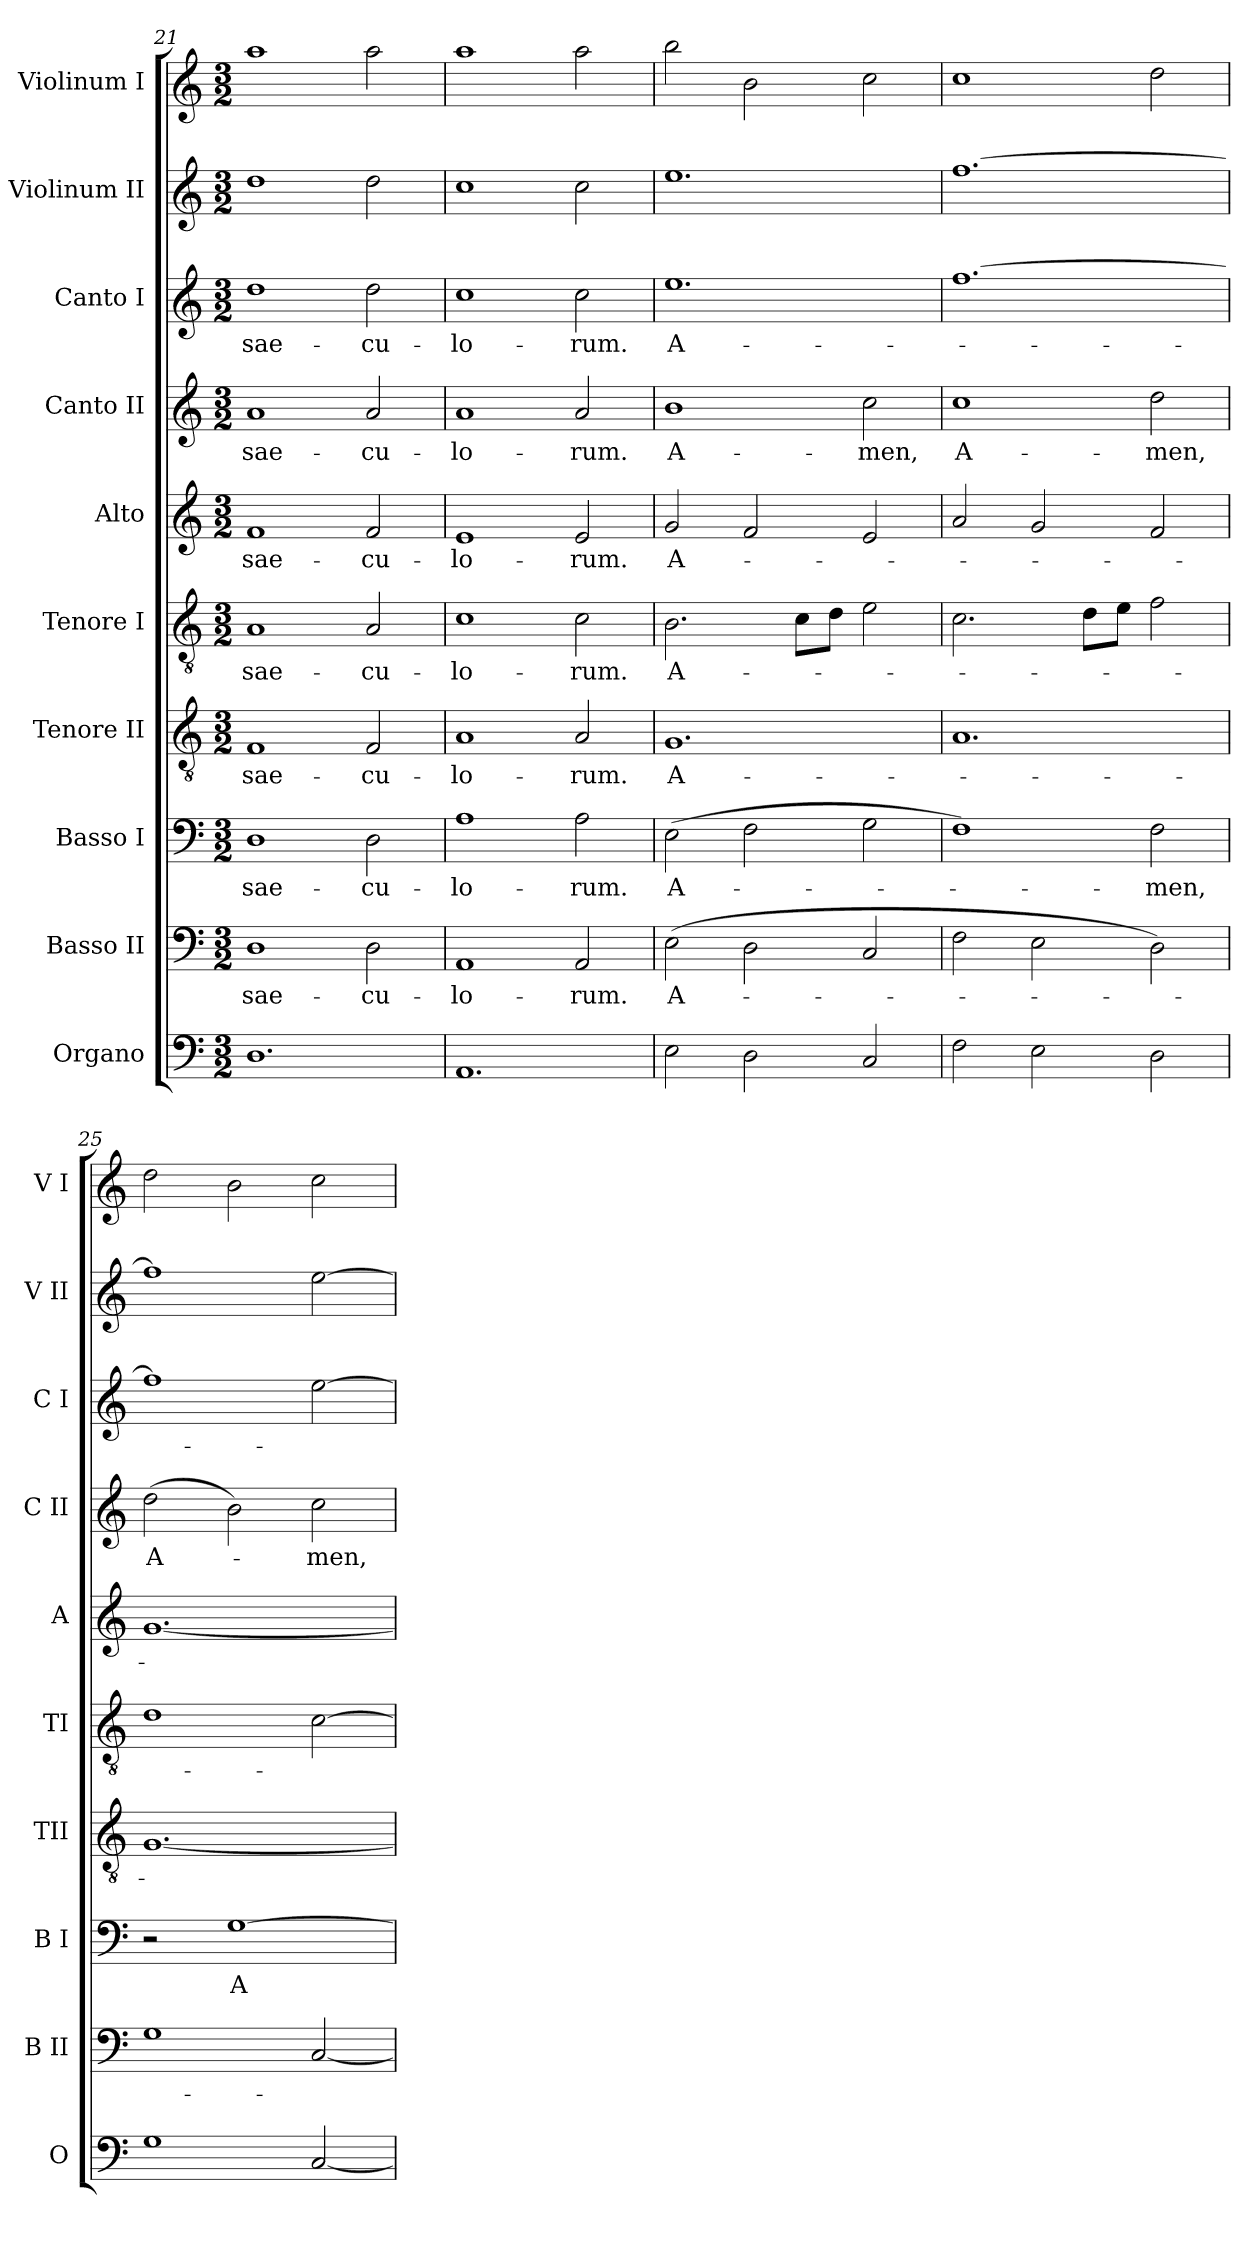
**kern	**kern	**text	**kern	**text	**kern	**text	**kern	**text	**kern	**text	**kern	**text	**kern	**text	**kern	**kern
*part10	*part9	*part9	*part8	*part8	*part7	*part7	*part6	*part6	*part5	*part5	*part4	*part4	*part3	*part3	*part2	*part1
*staff10	*staff9	*staff9	*staff8	*staff8	*staff7	*staff7	*staff6	*staff6	*staff5	*staff5	*staff4	*staff4	*staff3	*staff3	*staff2	*staff1
*I"Organo	*I"Basso II	*	*I"Basso I	*	*I"Tenore II	*	*I"Tenore I	*	*I"Alto	*	*I"Canto II	*	*I"Canto I	*	*I"Violinum II	*I"Violinum I
*I'O	*I'B II	*	*I'B I	*	*I'TII	*	*I'TI	*	*I'A	*	*I'C II	*	*I'C I	*	*I'V II	*I'V I
*clefF4	*clefF4	*	*clefF4	*	*clefGv2	*	*clefGv2	*	*clefG2	*	*clefG2	*	*clefG2	*	*clefG2	*clefG2
*k[]	*k[]	*	*k[]	*	*k[]	*	*k[]	*	*k[]	*	*k[]	*	*k[]	*	*k[]	*k[]
*C:	*C:	*	*C:	*	*C:	*	*C:	*	*C:	*	*C:	*	*C:	*	*C:	*C:
*M3/2	*M3/2	*	*M3/2	*	*M3/2	*	*M3/2	*	*M3/2	*	*M3/2	*	*M3/2	*	*M3/2	*M3/2
=21	=21	=21	=21	=21	=21	=21	=21	=21	=21	=21	=21	=21	=21	=21	=21	=21
!	!	!LO:LY:b	!	!LO:LY:b	!	!LO:LY:b	!	!LO:LY:b	!	!LO:LY:b	!	!LO:LY:b	!	!LO:LY:b	!	!
1.D	1D	sae-	1D	sae-	1F	sae-	1A	sae-	1f	sae-	1a	sae-	1dd	sae-	1dd	1aa
!	!	!LO:LY:b	!	!LO:LY:b	!	!LO:LY:b	!	!LO:LY:b	!	!LO:LY:b	!	!LO:LY:b	!	!LO:LY:b	!	!
.	2D\	-cu-	2D\	-cu-	2F/	-cu-	2A/	-cu-	2f/	-cu-	2a/	-cu-	2dd\	-cu-	2dd\	2aa\
=22	=22	=22	=22	=22	=22	=22	=22	=22	=22	=22	=22	=22	=22	=22	=22	=22
!	!	!LO:LY:b	!	!LO:LY:b	!	!LO:LY:b	!	!LO:LY:b	!	!LO:LY:b	!	!LO:LY:b	!	!LO:LY:b	!	!
1.AA	1AA	-lo-	1A	-lo-	1A	-lo-	1c	-lo-	1e	-lo-	1a	-lo-	1cc	-lo-	1cc	1aa
!	!	!LO:LY:b	!	!LO:LY:b	!	!LO:LY:b	!	!LO:LY:b	!	!LO:LY:b	!	!LO:LY:b	!	!LO:LY:b	!	!
.	2AA/	-rum.	2A\	-rum.	2A/	-rum.	2c\	-rum.	2e/	-rum.	2a/	-rum.	2cc\	-rum.	2cc\	2aa\
=23	=23	=23	=23	=23	=23	=23	=23	=23	=23	=23	=23	=23	=23	=23	=23	=23
!	!	!LO:LY:b	!	!LO:LY:b	!	!LO:LY:b	!	!LO:LY:b	!	!LO:LY:b	!	!LO:LY:b	!	!LO:LY:b	!	!
2E\	(>2E\	A-	(>2E\	A-	1.G	A-	2.B\	A-	2g/	A-	1b	A-	1.ee	A-	1.ee	2bb\
2D\	2D\	.	2F\	.	.	.	.	.	2f/	.	.	.	.	.	.	2b\
.	.	.	.	.	.	.	8c\L	.	.	.	.	.	.	.	.	.
.	.	.	.	.	.	.	8d\J	.	.	.	.	.	.	.	.	.
!	!	!	!	!	!	!	!	!	!	!	!	!LO:LY:b	!	!	!	!
2C/	2C/	.	2G\	.	.	.	2e\	.	2e/	.	2cc\	-men,	.	.	.	2cc\
=24	=24	=24	=24	=24	=24	=24	=24	=24	=24	=24	=24	=24	=24	=24	=24	=24
!	!	!	!	!	!	!	!	!	!	!	!	!LO:LY:b	!	!	!	!
2F\	2F\	.	1F)	.	1.A	.	2.c\	.	2a/	.	1cc	A-	[>1.ff	.	[>1.ff	1cc
2E\	2E\	.	.	.	.	.	.	.	2g/	.	.	.	.	.	.	.
.	.	.	.	.	.	.	8d\L	.	.	.	.	.	.	.	.	.
.	.	.	.	.	.	.	8e\J	.	.	.	.	.	.	.	.	.
!	!	!	!	!LO:LY:b	!	!	!	!	!	!	!	!LO:LY:b	!	!	!	!
2D\	2D\)	.	2F\	-men,	.	.	2f\	.	2f/	.	2dd\	-men,	.	.	.	2dd\
!!LO:PB:g=z
=25	=25	=25	=25	=25	=25	=25	=25	=25	=25	=25	=25	=25	=25	=25	=25	=25
!	!	!	!	!	!	!	!	!	!	!	!	!LO:LY:b	!	!	!	!
1G	1G	.	2r	.	[<1.G	.	1d	.	[<1.g	.	(>2dd\	A-	1ff]	.	1ff]	2dd\
!	!	!	!	!LO:LY:b	!	!	!	!	!	!	!	!	!	!	!	!
.	.	.	[>1G	A-	.	.	.	.	.	.	2b\)	.	.	.	.	2b\
!	!	!	!	!	!	!	!	!	!	!	!	!LO:LY:b	!	!	!	!
[<2C/	[<2C/	.	.	.	.	.	[>2c\	.	.	.	2cc\	-men,	[>2ee\	.	[>2ee\	2cc\
=	=	=	=	=	=	=	=	=	=	=	=	=	=	=	=	=
*-	*-	*-	*-	*-	*-	*-	*-	*-	*-	*-	*-	*-	*-	*-	*-	*-
